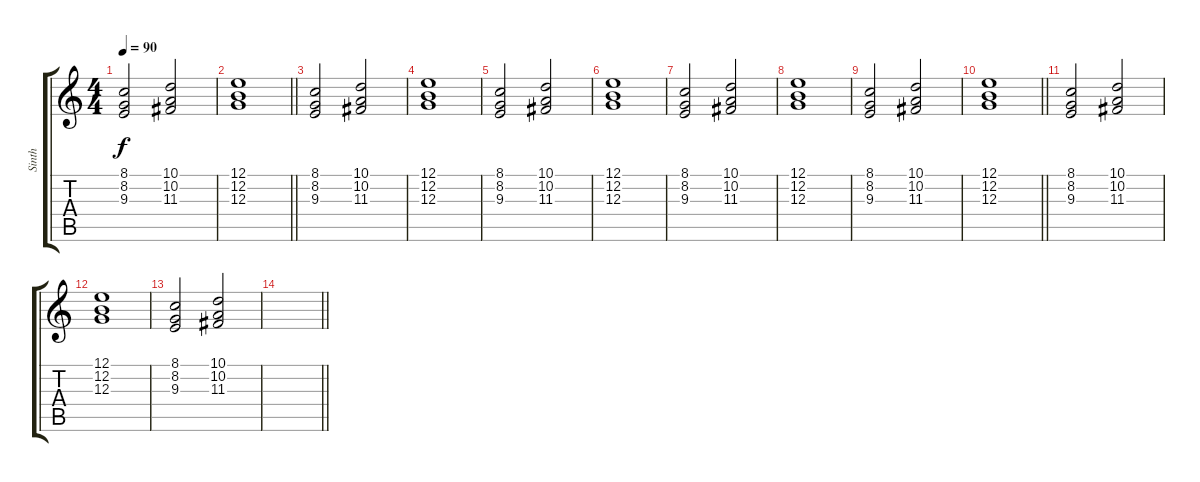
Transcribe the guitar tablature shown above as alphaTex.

\track ("Sinth" "Sinth") {instrument lead2sawtooth}
\staff {score tabs}
\tuning (E4 B3 G3 D3 A2 E2) {hide}
\ts (4 4)
\tempo 90
\clef g2
\ks c
(8.1 8.2 9.3).2{dy f} (10.1 10.2 11.3).2 |
\barLineRight lightlight
(12.1 12.2 12.3).1 |
(8.1 8.2 9.3).2{instrument synthstrings1} (10.1 10.2 11.3).2 |
(12.1 12.2 12.3).1 |
(8.1 8.2 9.3).2 (10.1 10.2 11.3).2 |
(12.1 12.2 12.3).1 |
(8.1 8.2 9.3).2 (10.1 10.2 11.3).2 |
(12.1 12.2 12.3).1 |
(8.1 8.2 9.3).2 (10.1 10.2 11.3).2 |
\barLineRight lightlight
(12.1 12.2 12.3).1 |
(8.1 8.2 9.3).2 (10.1 10.2 11.3).2 |
(12.1 12.2 12.3).1 |
(8.1 8.2 9.3).2 (10.1 10.2 11.3).2 |
\barLineRight lightlight
